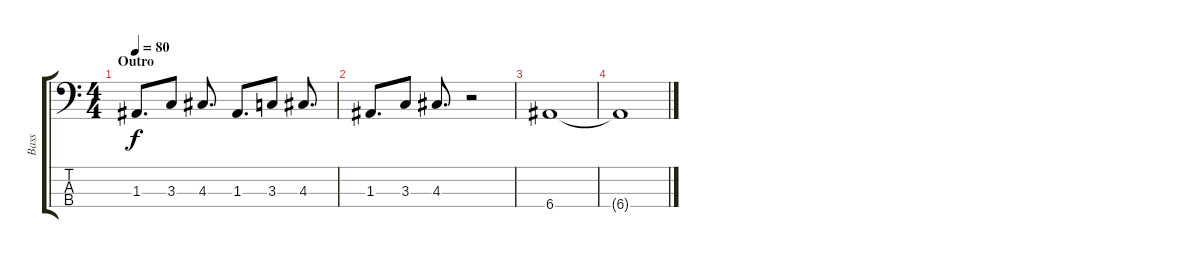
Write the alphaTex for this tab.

\track ("Bass" "Bass") {instrument electricbassfinger}
\staff {score tabs}
\tuning (G2 D2 A1 E1) {hide}
\ts (4 4)
\section ("" "Outro")
\tempo 80
\clef f4
\ks c
1.3.8{d dy f} 3.3.8 4.3.8{d} 1.3.8{d} 3.3.8 4.3.8{d} |
1.3.8{d} 3.3.8 4.3.8{d} r.2 |
6.4.1{volume 16} |
6.4{t}.1
